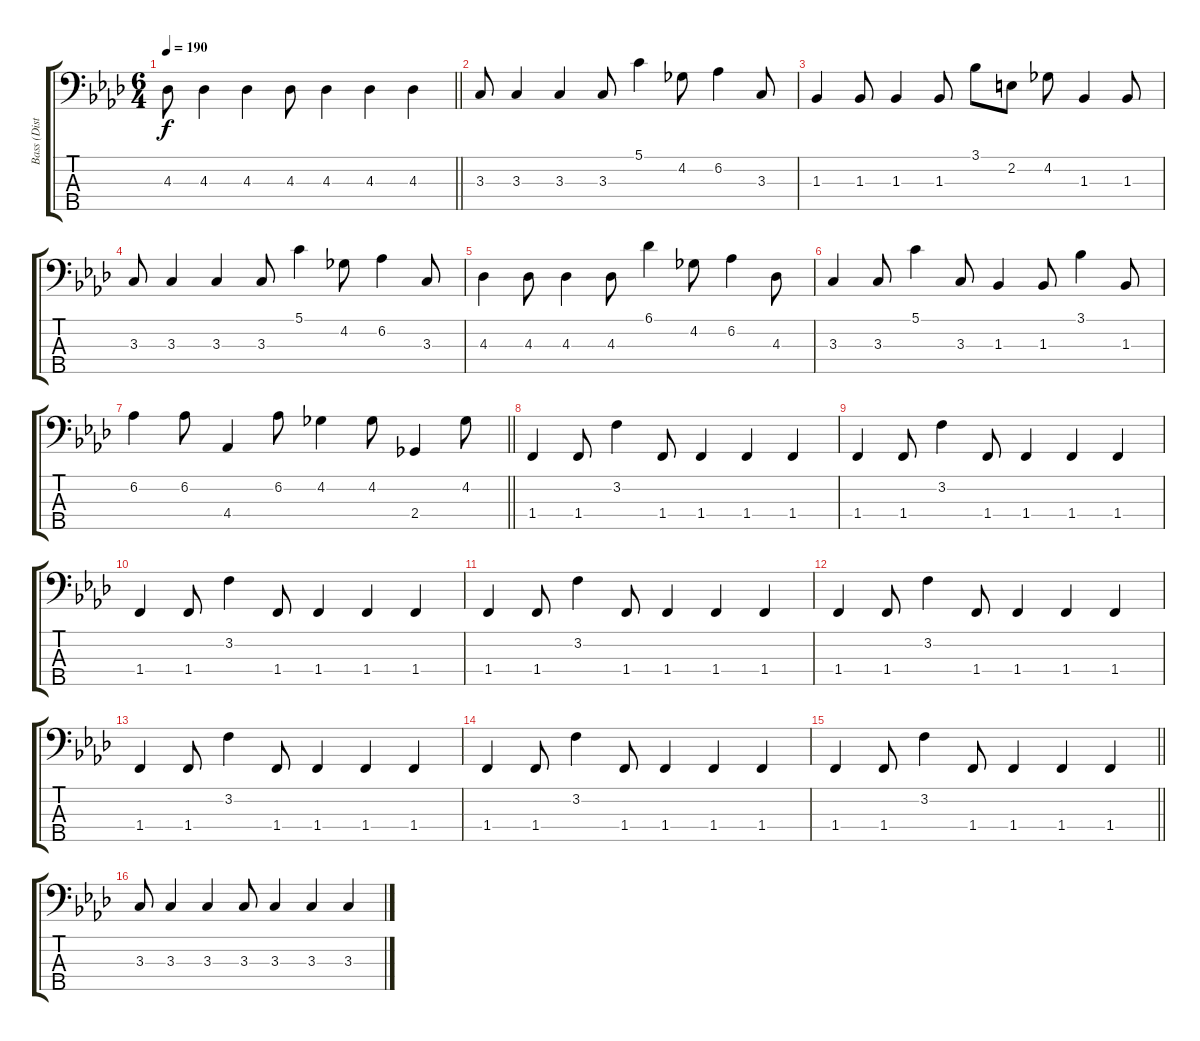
\track ("Bass (Dist.)" "Bass (Dist") {instrument distortionguitar}
\staff {score tabs}
\tuning (G2 D2 A1 E1 B0) {hide}
\ts (6 4)
\tempo 190
\clef f4
\barLineRight lightlight
\ks fminor
4.3.8{dy f} 4.3.4 4.3.4 4.3.8 4.3.4 4.3.4 4.3.4 |
3.3.8 3.3.4 3.3.4 3.3.8 5.1.4 4.2.8 6.2.4 3.3.8 |
1.3.4 1.3.8 1.3.4 1.3.8 3.1.8 2.2.8 4.2.8 1.3.4 1.3.8 |
3.3.8 3.3.4 3.3.4 3.3.8 5.1.4 4.2.8 6.2.4 3.3.8 |
4.3.4 4.3.8 4.3.4 4.3.8 6.1.4 4.2.8 6.2.4 4.3.8 |
3.3.4 3.3.8 5.1.4 3.3.8 1.3.4 1.3.8 3.1.4 1.3.8 |
\barLineRight lightlight
6.2.4 6.2.8 4.4.4 6.2.8 4.2.4 4.2.8 2.4.4 4.2.8 |
1.4.4 1.4.8 3.2.4 1.4.8 1.4.4 1.4.4 1.4.4 |
1.4.4 1.4.8 3.2.4 1.4.8 1.4.4 1.4.4 1.4.4 |
1.4.4 1.4.8 3.2.4 1.4.8 1.4.4 1.4.4 1.4.4 |
1.4.4 1.4.8 3.2.4 1.4.8 1.4.4 1.4.4 1.4.4 |
1.4.4 1.4.8 3.2.4 1.4.8 1.4.4 1.4.4 1.4.4 |
1.4.4 1.4.8 3.2.4 1.4.8 1.4.4 1.4.4 1.4.4 |
1.4.4 1.4.8 3.2.4 1.4.8 1.4.4 1.4.4 1.4.4 |
\barLineRight lightlight
1.4.4 1.4.8 3.2.4 1.4.8 1.4.4 1.4.4 1.4.4 |
3.3.8 3.3.4 3.3.4 3.3.8 3.3.4 3.3.4 3.3.4
